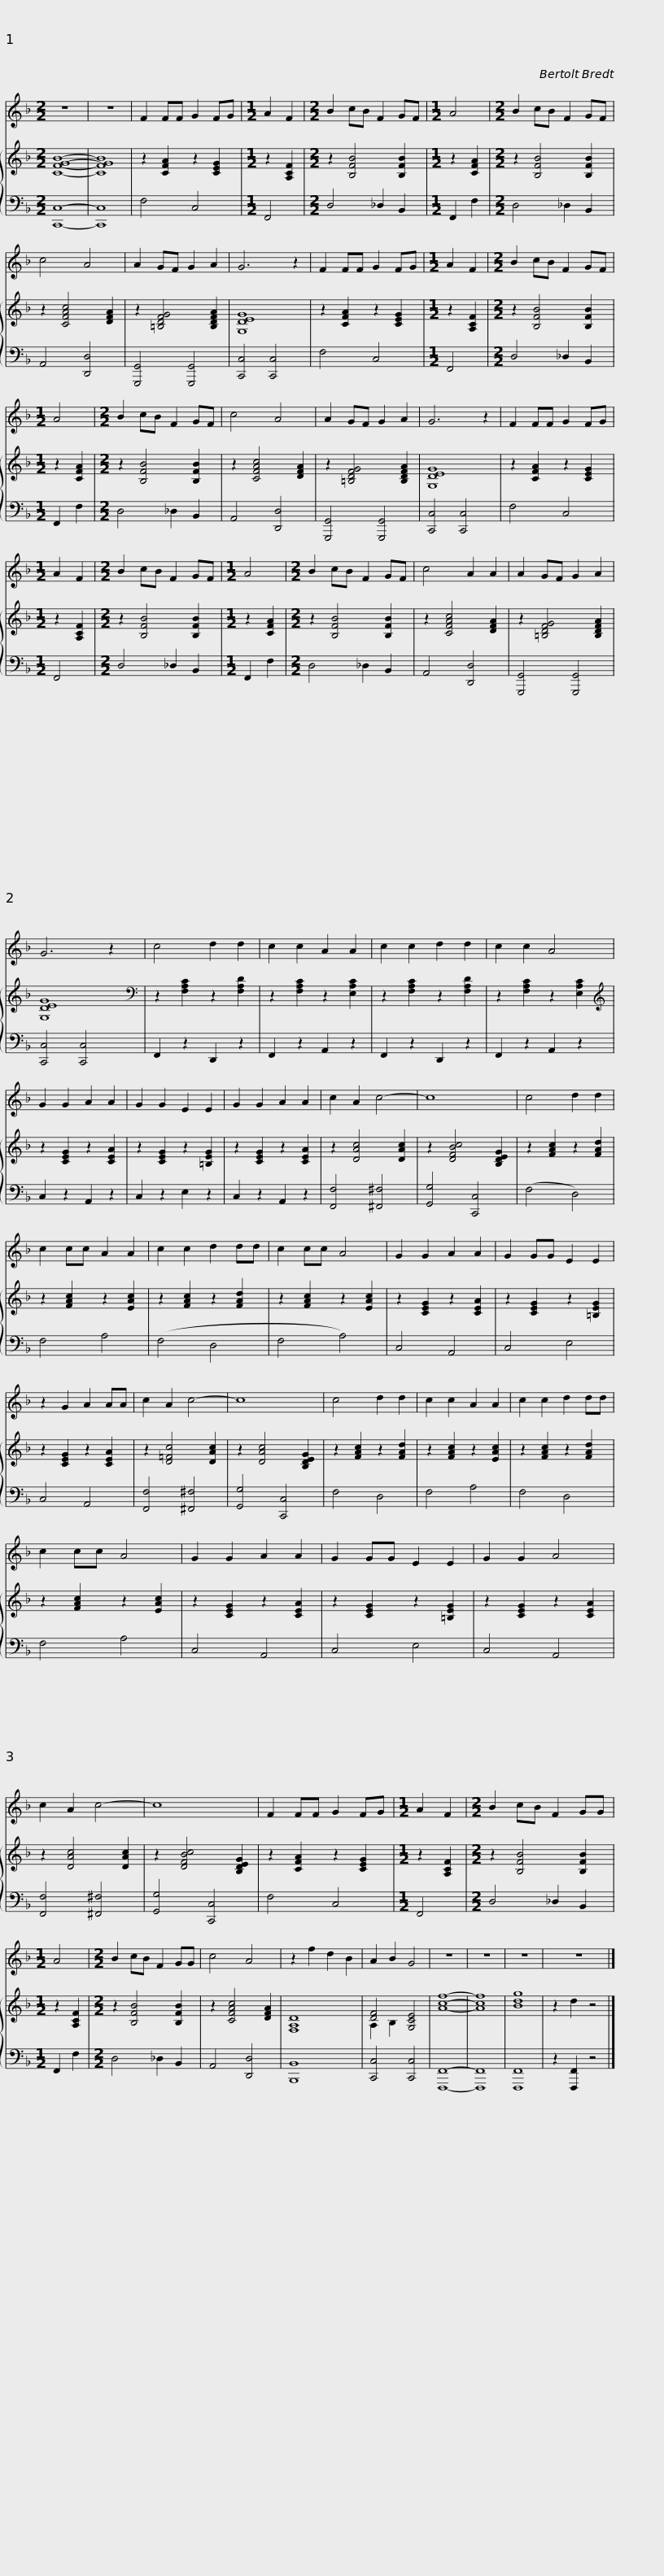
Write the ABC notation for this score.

X:1
%%score 1 { ( 2 4 ) | 3 }
L:1/8
M:2/2
I:linebreak $
K:F
V:1 treble
V:2 treble
V:4 treble
V:3 bass
V:1
 z8 | z8 | F2 FF G2 FG |[M:1/2] A2 F2 |[M:2/2] B2 cB F2 GF | %5
[M:1/2] A4 |[M:2/2] B2 cB F2 GF | c4 A4 |$ A2 GF G2 A2 | G6 z2 | %10
 F2 FF G2 FG |[M:1/2] A2 F2 |[M:2/2] B2 cB F2 GF |[M:1/2] A4 |[M:2/2] B2 cB F2 GF | %15
 c4 A4 |$ A2 GF G2 A2 | G6 z2 | F2 FF G2 FG |[M:1/2] A2 F2 | %20
[M:2/2] B2 cB F2 GF |[M:1/2] A4 |[M:2/2] B2 cB F2 GF | c4 A2 A2 |$ A2 GF G2 A2 | %25
 G6 z2 | c4 d2 d2 | c2 c2 A2 A2 | c2 c2 d2 d2 | c2 c2 A4 | %30
 G2 G2 A2 A2 | G2 G2 E2 E2 | G2 G2 A2 A2 |$ c2 A2 c4- | c8 | %35
 c4 d2 d2 | c2 cc A2 A2 | c2 c2 d2 dd | c2 cc A4 | G2 G2 A2 A2 | %40
 G2 GG E2 E2 |$ z2 G2 A2 AA | c2 A2 c4- | c8 | c4 d2 d2 | %45
 c2 c2 A2 A2 | c2 c2 d2 dd | c2 cc A4 | G2 G2 A2 A2 |$ G2 GG E2 E2 | %50
 G2 G2 A4 | c2 A2 c4- | c8 | F2 FF G2 FG |[M:1/2] A2 F2 | %55
[M:2/2] B2 cB F2 GG |[M:1/2] A4 |$[M:2/2] B2 cB F2 GG | c4 A4 | z2 f2 d2 B2 | %60
 A2 B2 G4 | z8 | z8 | z8 | z8 |] %65
V:2
 [CFGB]8- | [CFGB]8 | z2 [CFA]2 z2 [CEG]2 |[M:1/2] z2 [A,CF]2 |[M:2/2] z2 [B,FB]4 [B,FB]2 | %5
[M:1/2] z2 [CFA]2 |[M:2/2] z2 [B,FB]4 [B,FB]2 | z2 [CFAc]4 [DFA]2 |$ z2 [=B,DFG]4 [B,DFA]2 | [G,DEG]8 | %10
 z2 [CFA]2 z2 [CEG]2 |[M:1/2] z2 [A,CF]2 |[M:2/2] z2 [B,FB]4 [B,FB]2 |[M:1/2] z2 [CFA]2 |[M:2/2] z2 [B,FB]4 [B,FB]2 | %15
 z2 [CFAc]4 [DFA]2 |$ z2 [=B,DFG]4 [B,DFA]2 | [G,DEG]8 | z2 [CFA]2 z2 [CEG]2 |[M:1/2] z2 [A,CF]2 | %20
[M:2/2] z2 [B,FB]4 [B,FB]2 |[M:1/2] z2 [CFA]2 |[M:2/2] z2 [B,FB]4 [B,FB]2 | z2 [CFAc]4 [DFA]2 |$ z2 [=B,DFG]4 [B,DFA]2 | %25
 [G,DEG]8 |[K:bass] z2 [F,A,C]2 z2 [F,A,D]2 | z2 [F,A,C]2 z2 [E,A,C]2 | z2 [F,A,C]2 z2 [F,A,D]2 | z2 [F,A,C]2 z2 [E,A,C]2 | %30
[K:treble] z2 [CEG]2 z2 [CEA]2 | z2 [CEG]2 z2 [=B,EG]2 | z2 [CEG]2 z2 [CEA]2 |$ z2 [DAc]4 [DAc]2 | z2 [DFBc]4 [B,DEG]2 | %35
 z2 [FAc]2 z2 [FAd]2 | z2 [FAc]2 z2 [EAc]2 | z2 [FAc]2 z2 [FAd]2 | z2 [FAc]2 z2 [EAc]2 | z2 [CEG]2 z2 [CEA]2 | %40
 z2 [CEG]2 z2 [=B,EG]2 |$ z2 [CEG]2 z2 [CEA]2 | z2 [D=Fc]4 [DAc]2 | z2 [DAc]4 [B,DEG]2 | z2 [FAc]2 z2 [FAd]2 | %45
 z2 [FAc]2 z2 [EAc]2 | z2 [FAc]2 z2 [FAd]2 | z2 [FAc]2 z2 [EAc]2 | z2 [CEG]2 z2 [CEA]2 |$ z2 [CEG]2 z2 [=B,EG]2 | %50
 z2 [CEG]2 z2 [CEA]2 | z2 [DAc]4 [DAc]2 | z2 [DFBc]4 [B,DEG]2 | z2 [CFA]2 z2 [CEG]2 |[M:1/2] z2 [A,CF]2 | %55
[M:2/2] z2 [B,FB]4 [B,FB]2 |[M:1/2] z2 [A,CF]2 |$[M:2/2] z2 [B,FB]4 [B,FB]2 | z2 [CFAc]4 [DFA]2 | [F,A,D]8 | %60
 [DF]4 [G,CE]4 | [Acf]8- | [Acf]8 | [Bdg]8 | z2 d2 z4 |] %65
V:3
 [C,,C,]8- | [C,,C,]8 | F,4 C,4 |[M:1/2] F,,4 |[M:2/2] D,4 _D,2 B,,2 | %5
[M:1/2] F,,2 F,2 |[M:2/2] D,4 _D,2 B,,2 | A,,4 [D,,D,]4 |$ [G,,,G,,]4 [G,,,G,,]4 | [C,,C,]4 [C,,C,]4 | %10
 F,4 C,4 |[M:1/2] F,,4 |[M:2/2] D,4 _D,2 B,,2 |[M:1/2] F,,2 F,2 |[M:2/2] D,4 _D,2 B,,2 | %15
 A,,4 [D,,D,]4 |$ [G,,,G,,]4 [G,,,G,,]4 | [C,,C,]4 [C,,C,]4 | F,4 C,4 |[M:1/2] F,,4 | %20
[M:2/2] D,4 _D,2 B,,2 |[M:1/2] F,,2 F,2 |[M:2/2] D,4 _D,2 B,,2 | A,,4 [D,,D,]4 |$ [G,,,G,,]4 [G,,,G,,]4 | %25
 [C,,C,]4 [C,,C,]4 | F,,2 z2 D,,2 z2 | F,,2 z2 A,,2 z2 | F,,2 z2 D,,2 z2 | F,,2 z2 A,,2 z2 | %30
 C,2 z2 A,,2 z2 | C,2 z2 E,2 z2 | C,2 z2 A,,2 z2 |$ [F,,F,]4 [^F,,^F,]4 | [G,,G,]4 [C,,C,]4 | %35
 (F,4 D,4) | F,4 A,4 | (F,4 D,4 | F,4 A,4) | C,4 A,,4 | %40
 C,4 E,4 |$ C,4 A,,4 | [F,,F,]4 [^F,,^F,]4 | [G,,G,]4 [C,,C,]4 | F,4 D,4 | %45
 F,4 A,4 | F,4 D,4 | F,4 A,4 | C,4 A,,4 |$ C,4 E,4 | %50
 C,4 A,,4 | [F,,F,]4 [^F,,^F,]4 | [G,,G,]4 [C,,C,]4 | F,4 C,4 |[M:1/2] F,,4 | %55
[M:2/2] D,4 _D,2 B,,2 |[M:1/2] F,,2 F,2 |$[M:2/2] D,4 _D,2 B,,2 | A,,4 [D,,D,]4 | [B,,,B,,]8 | %60
 [C,,C,]4 [C,,C,]4 | [F,,,F,,]8- | [F,,,F,,]8 | [F,,,F,,]8 | z2 [F,,,F,,]2 z4 |] %65
V:4
 x8 | x8 | x8 |[M:1/2] x4 |[M:2/2] x8 | %5
[M:1/2] x4 |[M:2/2] x8 | x8 |$ x8 | x8 | %10
 x8 |[M:1/2] x4 |[M:2/2] x8 |[M:1/2] x4 |[M:2/2] x8 | %15
 x8 |$ x8 | x8 | x8 |[M:1/2] x4 | %20
[M:2/2] x8 |[M:1/2] x4 |[M:2/2] x8 | x8 |$ x8 | %25
 x8 |[K:bass] x8 | x8 | x8 | x8 | %30
[K:treble] x8 | x8 | x8 |$ x8 | x8 | %35
 x8 | x8 | x8 | x8 | x8 | %40
 x8 |$ x8 | x8 | x8 | x8 | %45
 x8 | x8 | x8 | x8 |$ x8 | %50
 x8 | x8 | x8 | x8 |[M:1/2] x4 | %55
[M:2/2] x8 |[M:1/2] x4 |$[M:2/2] x8 | x8 | x8 | %60
 A,2 B,2 x4 | x8 | x8 | x8 | x8 |] %65
